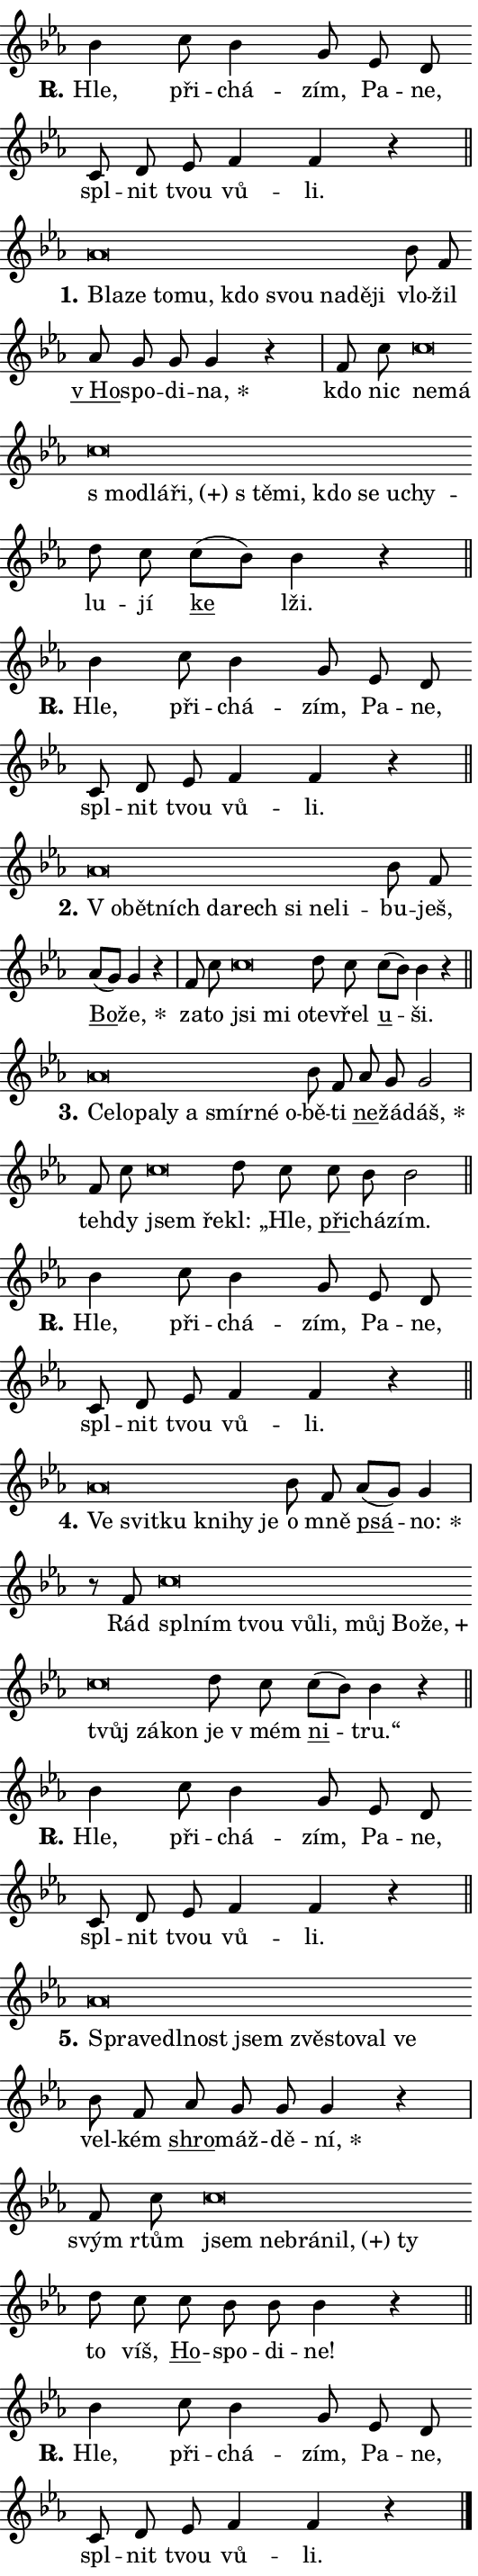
\version "2.24.0"
\header { tagline = "" }
\paper {
  indent = 0\cm
  top-margin = 0\cm
  right-margin = 0.13\cm % to fit lyric hyphens
  bottom-margin = 0\cm
  left-margin = 0\cm
  paper-width = 9\cm
  page-breaking = #ly:one-page-breaking
  system-system-spacing.basic-distance = #11
  score-system-spacing.basic-distance = #11
  ragged-last = ##f
}


%% Author: Thomas Morley
%% https://lists.gnu.org/archive/html/lilypond-user/2020-05/msg00002.html
#(define (line-position grob)
"Returns position of @var[grob} in current system:
   @code{'start}, if at first time-step
   @code{'end}, if at last time-step
   @code{'middle} otherwise
"
  (let* ((col (ly:item-get-column grob))
         (ln (ly:grob-object col 'left-neighbor))
         (rn (ly:grob-object col 'right-neighbor))
         (col-to-check-left (if (ly:grob? ln) ln col))
         (col-to-check-right (if (ly:grob? rn) rn col))
         (break-dir-left
           (and
             (ly:grob-property col-to-check-left 'non-musical #f)
             (ly:item-break-dir col-to-check-left)))
         (break-dir-right
           (and
             (ly:grob-property col-to-check-right 'non-musical #f)
             (ly:item-break-dir col-to-check-right))))
        (cond ((eqv? 1 break-dir-left) 'start)
              ((eqv? -1 break-dir-right) 'end)
              (else 'middle))))

#(define (tranparent-at-line-position vctor)
  (lambda (grob)
  "Relying on @code{line-position} select the relevant enry from @var{vctor}.
Used to determine transparency,"
    (case (line-position grob)
      ((end) (not (vector-ref vctor 0)))
      ((middle) (not (vector-ref vctor 1)))
      ((start) (not (vector-ref vctor 2))))))

noteHeadBreakVisibility =
#(define-music-function (break-visibility)(vector?)
"Makes @code{NoteHead}s transparent relying on @var{break-visibility}"
#{
  \override NoteHead.transparent =
    #(tranparent-at-line-position break-visibility)
#})

#(define delete-ledgers-for-transparent-note-heads
  (lambda (grob)
    "Reads whether a @code{NoteHead} is transparent.
If so this @code{NoteHead} is removed from @code{'note-heads} from
@var{grob}, which is supposed to be @code{LedgerLineSpanner}.
As a result ledgers are not printed for this @code{NoteHead}"
    (let* ((nhds-array (ly:grob-object grob 'note-heads))
           (nhds-list
             (if (ly:grob-array? nhds-array)
                 (ly:grob-array->list nhds-array)
                 '()))
           ;; Relies on the transparent-property being done before
           ;; Staff.LedgerLineSpanner.after-line-breaking is executed.
           ;; This is fragile ...
           (to-keep
             (remove
               (lambda (nhd)
                 (ly:grob-property nhd 'transparent #f))
               nhds-list)))
      ;; TODO find a better method to iterate over grob-arrays, similiar
      ;; to filter/remove etc for lists
      ;; For now rebuilt from scratch
      (set! (ly:grob-object grob 'note-heads)  '())
      (for-each
        (lambda (nhd)
          (ly:pointer-group-interface::add-grob grob 'note-heads nhd))
        to-keep))))

squashNotes = {
  \override NoteHead.X-extent = #'(-0.2 . 0.2)
  \override NoteHead.Y-extent = #'(-0.75 . 0)
  \override NoteHead.stencil =
    #(lambda (grob)
       (let ((pos (ly:grob-property grob 'staff-position)))
         (begin
           (if (< pos -7) (display "ERROR: Lower brevis then expected\n") (display ""))
           (if (<= pos -6) ly:text-interface::print ly:note-head::print))))
}
unSquashNotes = {
  \revert NoteHead.X-extent
  \revert NoteHead.Y-extent
  \revert NoteHead.stencil
}

hideNotes = \noteHeadBreakVisibility #begin-of-line-visible
unHideNotes = \noteHeadBreakVisibility #all-visible

% work-around for resetting accidentals
% https://lilypond.org/doc/v2.23/Documentation/notation/displaying-rhythms#unmetered-music
cadenzaMeasure = {
  \cadenzaOff
  \partial 1024 s1024
  \cadenzaOn
}

#(define-markup-command (accent layout props text) (markup?)
  "Underline accented syllable"
  (interpret-markup layout props
    #{\markup \override #'(offset . 4.3) \underline { #text }#}))

responsum = \markup \concat {
  "R" \hspace #-1.05 \path #0.1 #'((moveto 0 0.07) (lineto 0.9 0.8)) \hspace #0.05 "."
}

spaceSize = #0.6828661417322834 % exact space size for TeX Gyre Schola

\layout {
  \context {
    \Staff
    \remove "Time_signature_engraver"
    \override LedgerLineSpanner.after-line-breaking = #delete-ledgers-for-transparent-note-heads
  }
  \context {
    \Lyrics {
      \override LyricSpace.minimum-distance = \spaceSize
      \override LyricText.font-name = #"TeX Gyre Schola"
      \override LyricText.font-size = 1
      \override StanzaNumber.font-name = #"TeX Gyre Schola Bold"
      \override StanzaNumber.font-size = 1
    }
  }
  \context {
    \Score 
    \override NoteHead.text =
      #(lambda (grob) 
        (let ((pos (ly:grob-property grob 'staff-position)))
          #{\markup {
            \combine
              \halign #-0.55 \raise #(if (= pos -6) 0 0.5) \override #'(thickness . 2) \draw-line #'(3.2 . 0)
              \musicglyph "noteheads.sM1"
          }#}))
  }
}

% magnetic-lyrics.ily
%
%   written by
%     Jean Abou Samra <jean@abou-samra.fr>
%     Werner Lemberg <wl@gnu.org>
%
%   adapted by
%     Jiri Hon <jiri.hon@gmail.com>
%
% Version 2022-Apr-15

% https://www.mail-archive.com/lilypond-user@gnu.org/msg149350.html

#(define (Left_hyphen_pointer_engraver context)
   "Collect syllable-hyphen-syllable occurrences in lyrics and store
them in properties.  This engraver only looks to the left.  For
example, if the lyrics input is @code{foo -- bar}, it does the
following.

@itemize @bullet
@item
Set the @code{text} property of the @code{LyricHyphen} grob between
@q{foo} and @q{bar} to @code{foo}.

@item
Set the @code{left-hyphen} property of the @code{LyricText} grob with
text @q{foo} to the @code{LyricHyphen} grob between @q{foo} and
@q{bar}.
@end itemize

Use this auxiliary engraver in combination with the
@code{lyric-@/text::@/apply-@/magnetic-@/offset!} hook."
   (let ((hyphen #f)
         (text #f))
     (make-engraver
      (acknowledgers
       ((lyric-syllable-interface engraver grob source-engraver)
        (set! text grob)))
      (end-acknowledgers
       ((lyric-hyphen-interface engraver grob source-engraver)
        ;(when (not (grob::has-interface grob 'lyric-space-interface))
          (set! hyphen grob)));)
      ((stop-translation-timestep engraver)
       (when (and text hyphen)
         (ly:grob-set-object! text 'left-hyphen hyphen))
       (set! text #f)
       (set! hyphen #f)))))

#(define (lyric-text::apply-magnetic-offset! grob)
   "If the space between two syllables is less than the value in
property @code{LyricText@/.details@/.squash-threshold}, move the right
syllable to the left so that it gets concatenated with the left
syllable.

Use this function as a hook for
@code{LyricText@/.after-@/line-@/breaking} if the
@code{Left_@/hyphen_@/pointer_@/engraver} is active."
   (let ((hyphen (ly:grob-object grob 'left-hyphen #f)))
     (when hyphen
       (let ((left-text (ly:spanner-bound hyphen LEFT)))
         (when (grob::has-interface left-text 'lyric-syllable-interface)
           (let* ((common (ly:grob-common-refpoint grob left-text X))
                  (this-x-ext (ly:grob-extent grob common X))
                  (left-x-ext
                   (begin
                     ;; Trigger magnetism for left-text.
                     (ly:grob-property left-text 'after-line-breaking)
                     (ly:grob-extent left-text common X)))
                  ;; `delta` is the gap width between two syllables.
                  (delta (- (interval-start this-x-ext)
                            (interval-end left-x-ext)))
                  (details (ly:grob-property grob 'details))
                  (threshold (assoc-get 'squash-threshold details 0.2)))
             (when (< delta threshold)
               (let* (;; We have to manipulate the input text so that
                      ;; ligatures crossing syllable boundaries are not
                      ;; disabled.  For languages based on the Latin
                      ;; script this is essentially a beautification.
                      ;; However, for non-Western scripts it can be a
                      ;; necessity.
                      (lt (ly:grob-property left-text 'text))
                      (rt (ly:grob-property grob 'text))
                      (is-space (grob::has-interface hyphen 'lyric-space-interface))
                      (space (if is-space " " ""))
                      (extra-delta (if is-space spaceSize 0))
                      ;; Append new syllable.
                      (ltrt-space (if (and (string? lt) (string? rt))
                                (string-append lt space rt)
                                (make-concat-markup (list lt space rt))))
                      ;; Right-align `ltrt` to the right side.
                      (ltrt-space-markup (grob-interpret-markup
                               grob
                               (make-translate-markup
                                (cons (interval-length this-x-ext) 0)
                                (make-right-align-markup ltrt-space)))))
                 (begin
                   ;; Don't print `left-text`.
                   (ly:grob-set-property! left-text 'stencil #f)
                   ;; Set text and stencil (which holds all collected
                   ;; syllables so far) and shift it to the left.
                   (ly:grob-set-property! grob 'text ltrt-space)
                   (ly:grob-set-property! grob 'stencil ltrt-space-markup)
                   (ly:grob-translate-axis! grob (- (- delta extra-delta)) X))))))))))


#(define (lyric-hyphen::displace-bounds-first grob)
   ;; Make very sure this callback isn't triggered too early.
   (let ((left (ly:spanner-bound grob LEFT))
         (right (ly:spanner-bound grob RIGHT)))
     (ly:grob-property left 'after-line-breaking)
     (ly:grob-property right 'after-line-breaking)
     (ly:lyric-hyphen::print grob)))

squashThreshold = #0.4

\layout {
  \context {
    \Lyrics
    \consists #Left_hyphen_pointer_engraver
    \override LyricText.after-line-breaking =
      #lyric-text::apply-magnetic-offset!
    \override LyricHyphen.stencil = #lyric-hyphen::displace-bounds-first
    \override LyricText.details.squash-threshold = \squashThreshold
    \override LyricHyphen.minimum-distance = 0
    \override LyricHyphen.minimum-length = \squashThreshold
  }
}

squashText = \override LyricText.details.squash-threshold = 9999
unSquashText = \override LyricText.details.squash-threshold = \squashThreshold

leftText = \override LyricText.self-alignment-X = #LEFT
unLeftText = \revert LyricText.self-alignment-X

starOffset = #(lambda (grob) 
                (let ((x_offset (ly:self-alignment-interface::aligned-on-x-parent grob)))
                  (if (= x_offset 0) 0 (+ x_offset 1.2))))

star = #(define-music-function (syllable)(string?)
"Append star separator at the end of a syllable"
#{
  \once \override LyricText.X-offset = #starOffset
  \lyricmode { \markup {
    #syllable
    \override #'((font-name . "TeX Gyre Schola Bold")) \hspace #0.2 \lower #0.65 \larger "*"
  } }
#})

starAccent = #(define-music-function (syllable)(string?)
"Append star separator at the end of a syllable and make accent"
#{
  \once \override LyricText.X-offset = #starOffset
  \lyricmode { \markup {
    \accent #syllable
    \override #'((font-name . "TeX Gyre Schola Bold")) \hspace #0.2 \lower #0.65 \larger "*"
  } }
#})

breath = #(define-music-function (syllable)(string?)
"Append breathing indicator at the end of a syllable"
#{
  \lyricmode { \markup { #syllable "+" } }
#})

optionalBreath = #(define-music-function (syllable)(string?)
"Append optional breathing indicator at the end of a syllable"
#{
  \lyricmode { \markup { #syllable "(+)" } }
#})


\score {
    <<
        \new Voice = "melody" { \cadenzaOn \key es \major \relative { bes'4 c8 bes4 g8 \bar "" es d \bar "" c d es \bar "" f4 f r \cadenzaMeasure \bar "||" \break } }
        \new Lyrics \lyricsto "melody" { \lyricmode { \set stanza = \responsum
Hle, při -- chá -- zím, Pa -- ne, spl -- nit tvou vů -- li. } }
    >>
    \layout {}
}

\score {
    <<
        \new Voice = "melody" { \cadenzaOn \key es \major \relative { \squashNotes as'\breve*1/16 \hideNotes \breve*1/16 \bar "" \breve*1/16 \bar "" \breve*1/16 \bar "" \breve*1/16 \bar "" \breve*1/16 \bar "" \breve*1/16 \bar "" \breve*1/16 \breve*1/16 \bar "" \unHideNotes \unSquashNotes bes8 f \bar "" as g g g4 r \cadenzaMeasure \bar "|" f8 c' \bar "" \squashNotes c\breve*1/16 \hideNotes \breve*1/16 \bar "" \breve*1/16 \bar "" \breve*1/16 \bar "" \breve*1/16 \bar "" \breve*1/16 \bar "" \breve*1/16 \bar "" \breve*1/16 \bar "" \breve*1/16 \bar "" \breve*1/16 \breve*1/16 \bar "" \unHideNotes \unSquashNotes d8 c \bar "" c[( bes)] bes4 r \cadenzaMeasure \bar "||" \break } }
        \new Lyrics \lyricsto "melody" { \lyricmode { \set stanza = "1."
\leftText Bla -- \squashText ze to -- mu, kdo svou na -- dě -- ji \unLeftText \unSquashText vlo -- žil \markup \accent "v Ho" -- spo -- di -- \star na, kdo nic \leftText ne -- \squashText má "s mo" -- dlá -- \optionalBreath ři, "s tě" -- mi, kdo se u -- chy -- \unLeftText \unSquashText lu -- jí \markup \accent ke lži. } }
    >>
    \layout {}
}

\score {
    <<
        \new Voice = "melody" { \cadenzaOn \key es \major \relative { bes'4 c8 bes4 g8 \bar "" es d \bar "" c d es \bar "" f4 f r \cadenzaMeasure \bar "||" \break } }
        \new Lyrics \lyricsto "melody" { \lyricmode { \set stanza = \responsum
Hle, při -- chá -- zím, Pa -- ne, spl -- nit tvou vů -- li. } }
    >>
    \layout {}
}

\score {
    <<
        \new Voice = "melody" { \cadenzaOn \key es \major \relative { \squashNotes as'\breve*1/16 \hideNotes \breve*1/16 \bar "" \breve*1/16 \bar "" \breve*1/16 \bar "" \breve*1/16 \bar "" \breve*1/16 \bar "" \breve*1/16 \breve*1/16 \bar "" \unHideNotes \unSquashNotes bes8 f \bar "" as[( g)] g4 r \cadenzaMeasure \bar "|" f8 c' \bar "" \squashNotes c\breve*1/16 \hideNotes \breve*1/16 \breve*1/16 \bar "" \unHideNotes \unSquashNotes d8 c \bar "" c[( bes)] bes4 r \cadenzaMeasure \bar "||" \break } }
        \new Lyrics \lyricsto "melody" { \lyricmode { \set stanza = "2."
\leftText "V o" -- \squashText bět -- ních da -- rech si ne -- li -- \unLeftText \unSquashText bu -- ješ, \markup \accent Bo -- \star že, za -- to \leftText jsi \squashText mi o -- \unLeftText \unSquashText te -- vřel \markup \accent u -- ši. } }
    >>
    \layout {}
}

\score {
    <<
        \new Voice = "melody" { \cadenzaOn \key es \major \relative { \squashNotes as'\breve*1/16 \hideNotes \breve*1/16 \bar "" \breve*1/16 \bar "" \breve*1/16 \bar "" \breve*1/16 \bar "" \breve*1/16 \bar "" \breve*1/16 \breve*1/16 \bar "" \unHideNotes \unSquashNotes bes8 f \bar "" as g g2 \cadenzaMeasure \bar "|" f8 c' \bar "" \squashNotes c\breve*1/16 \hideNotes \breve*1/16 \bar "" \unHideNotes \unSquashNotes d8 c \bar "" c bes bes2 \cadenzaMeasure \bar "||" \break } }
        \new Lyrics \lyricsto "melody" { \lyricmode { \set stanza = "3."
\leftText Ce -- \squashText lo -- pa -- ly a smír -- né o -- \unLeftText \unSquashText bě -- ti \markup \accent ne -- žá -- \star dáš, teh -- dy \leftText jsem \squashText ře -- \unLeftText \unSquashText kl: „Hle, \markup \accent při -- chá -- zím. } }
    >>
    \layout {}
}

\score {
    <<
        \new Voice = "melody" { \cadenzaOn \key es \major \relative { bes'4 c8 bes4 g8 \bar "" es d \bar "" c d es \bar "" f4 f r \cadenzaMeasure \bar "||" \break } }
        \new Lyrics \lyricsto "melody" { \lyricmode { \set stanza = \responsum
Hle, při -- chá -- zím, Pa -- ne, spl -- nit tvou vů -- li. } }
    >>
    \layout {}
}

\score {
    <<
        \new Voice = "melody" { \cadenzaOn \key es \major \relative { \squashNotes as'\breve*1/16 \hideNotes \breve*1/16 \bar "" \breve*1/16 \bar "" \breve*1/16 \bar "" \breve*1/16 \breve*1/16 \bar "" \unHideNotes \unSquashNotes bes8 f \bar "" as[( g)] g4 \cadenzaMeasure \bar "|" r8 f8 \squashNotes c'\breve*1/16 \hideNotes \breve*1/16 \bar "" \breve*1/16 \bar "" \breve*1/16 \bar "" \breve*1/16 \bar "" \breve*1/16 \bar "" \breve*1/16 \bar "" \breve*1/16 \bar "" \breve*1/16 \bar "" \breve*1/16 \breve*1/16 \bar "" \unHideNotes \unSquashNotes d8 c \bar "" c[( bes)] bes4 r \cadenzaMeasure \bar "||" \break } }
        \new Lyrics \lyricsto "melody" { \lyricmode { \set stanza = "4."
\leftText Ve \squashText svit -- ku kni -- hy je \unLeftText \unSquashText o mně \markup \accent psá -- \star no: Rád \leftText spl -- \squashText ním tvou vů -- li, můj Bo -- \breath "že," tvůj zá -- kon \unLeftText \unSquashText je "v mém" \markup \accent ni -- tru.“ } }
    >>
    \layout {}
}

\score {
    <<
        \new Voice = "melody" { \cadenzaOn \key es \major \relative { bes'4 c8 bes4 g8 \bar "" es d \bar "" c d es \bar "" f4 f r \cadenzaMeasure \bar "||" \break } }
        \new Lyrics \lyricsto "melody" { \lyricmode { \set stanza = \responsum
Hle, při -- chá -- zím, Pa -- ne, spl -- nit tvou vů -- li. } }
    >>
    \layout {}
}

\score {
    <<
        \new Voice = "melody" { \cadenzaOn \key es \major \relative { \squashNotes as'\breve*1/16 \hideNotes \breve*1/16 \bar "" \breve*1/16 \bar "" \breve*1/16 \bar "" \breve*1/16 \bar "" \breve*1/16 \bar "" \breve*1/16 \bar "" \breve*1/16 \breve*1/16 \bar "" \unHideNotes \unSquashNotes bes8 f \bar "" as g g g4 r \cadenzaMeasure \bar "|" f8 c' \bar "" \squashNotes c\breve*1/16 \hideNotes \breve*1/16 \bar "" \breve*1/16 \bar "" \breve*1/16 \breve*1/16 \bar "" \unHideNotes \unSquashNotes d8 c \bar "" c bes bes bes4 r \cadenzaMeasure \bar "||" \break } }
        \new Lyrics \lyricsto "melody" { \lyricmode { \set stanza = "5."
\leftText Spra -- \squashText ve -- dl -- nost jsem zvě -- sto -- val ve \unLeftText \unSquashText vel -- kém \markup \accent shro -- máž -- dě -- \star ní, svým rtům \leftText jsem \squashText ne -- brá -- \optionalBreath nil, ty \unLeftText \unSquashText to víš, \markup \accent Ho -- spo -- di -- ne! } }
    >>
    \layout {}
}

\score {
    <<
        \new Voice = "melody" { \cadenzaOn \key es \major \relative { bes'4 c8 bes4 g8 \bar "" es d \bar "" c d es \bar "" f4 f r \cadenzaMeasure \bar "||" \break } \bar "|." }
        \new Lyrics \lyricsto "melody" { \lyricmode { \set stanza = \responsum
Hle, při -- chá -- zím, Pa -- ne, spl -- nit tvou vů -- li. } }
    >>
    \layout {}
}
